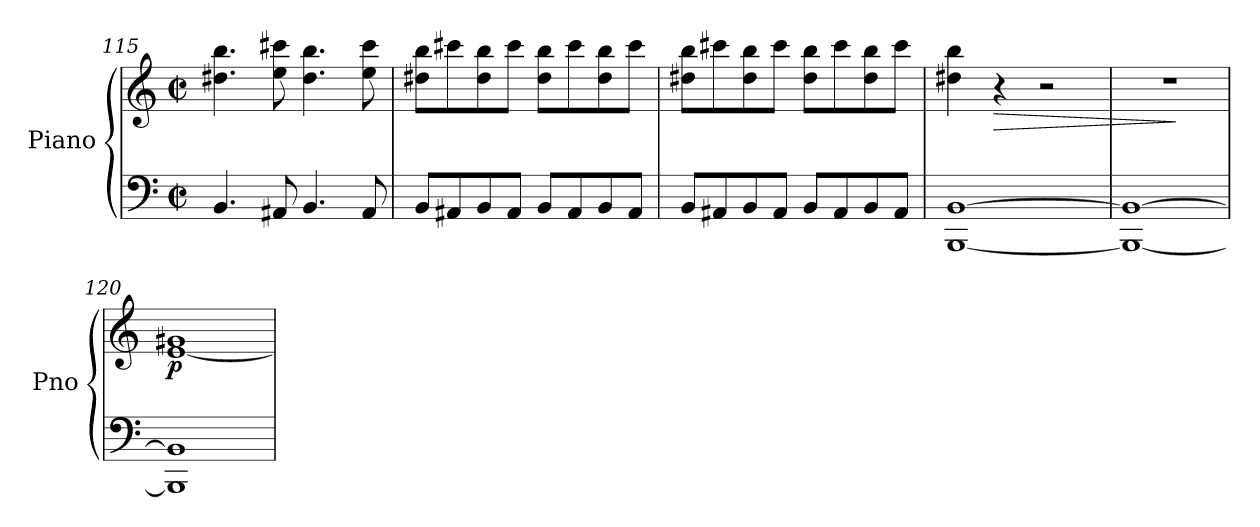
**kern	**kern	**dynam
*part1	*part1	*part1
*staff2	*staff1	*staff1/2
*I"Piano	*	*
*I'Pno	*	*
*clefF4	*clefG2	*
*k[]	*k[]	*
*M4/4	*M4/4	*
*met(c|)	*met(c|)	*
=115	=115	=115
4.BB/	4.dd#X\ 4.bb\	.
8AA#X/	8ee\ 8ccc#X\	.
4.BB/	4.dd#\ 4.bb\	.
8AA#/	8ee\ 8ccc#\	.
=116	=116	=116
8BB/L	8dd#X\ 8bb\L	.
8AA#X/	8ccc#X\	.
8BB/	8dd#\ 8bb\	.
8AA#/J	8ccc#\J	.
8BB/L	8dd#\ 8bb\L	.
8AA#/	8ccc#\	.
8BB/	8dd#\ 8bb\	.
8AA#/J	8ccc#\J	.
=117	=117	=117
8BB/L	8dd#X\ 8bb\L	.
8AA#X/	8ccc#X\	.
8BB/	8dd#\ 8bb\	.
8AA#/J	8ccc#\J	.
8BB/L	8dd#\ 8bb\L	.
8AA#/	8ccc#\	.
8BB/	8dd#\ 8bb\	.
8AA#/J	8ccc#\J	.
=118	=118	=118
[1BBB [1BB	4dd#X\ 4bb\	.
!	!	!LO:HP:b
.	4r	>
.	2r	.
=119	=119	=119
1BBB_ 1BB_	1r	.
.	.	]
=120	=120	=120
!	!	!LO:DY:b
1BBB] 1BB]	[1e 1g#X	p
=	=	=
*-	*-	*-
